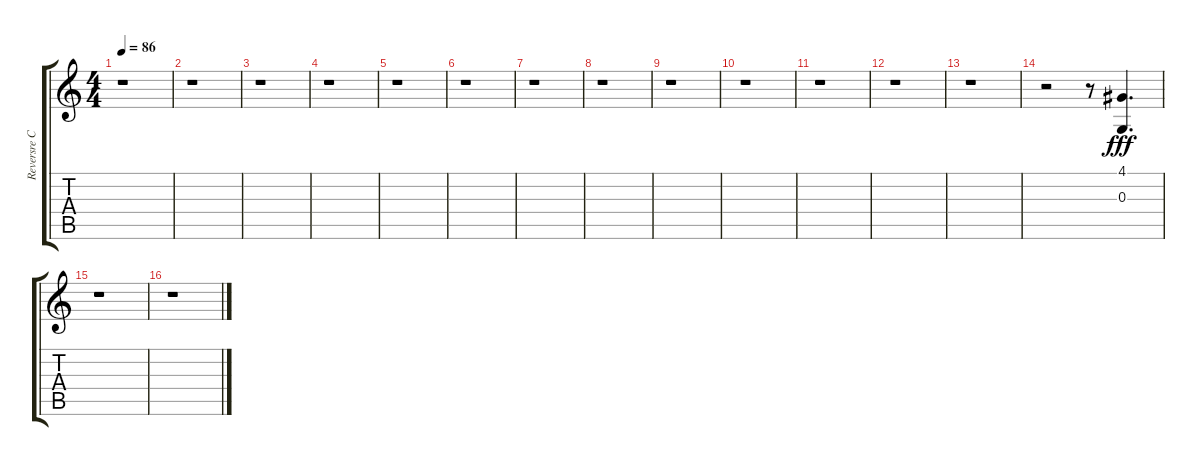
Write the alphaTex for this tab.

\track ("Reversre Cymbal" "Reversre C") {instrument reversecymbal}
\staff {score tabs}
\tuning (E4 B3 G3 D3 A2 E2) {hide}
\ts (4 4)
\tempo 86
\clef g2
\ks c
r.1{dy fff} |
r.1 |
r.1 |
r.1 |
r.1 |
r.1 |
r.1 |
r.1 |
r.1 |
r.1 |
r.1 |
r.1 |
r.1 |
r.2 r.8 (4.1 0.3).4{d} |
r.1 |
r.1
